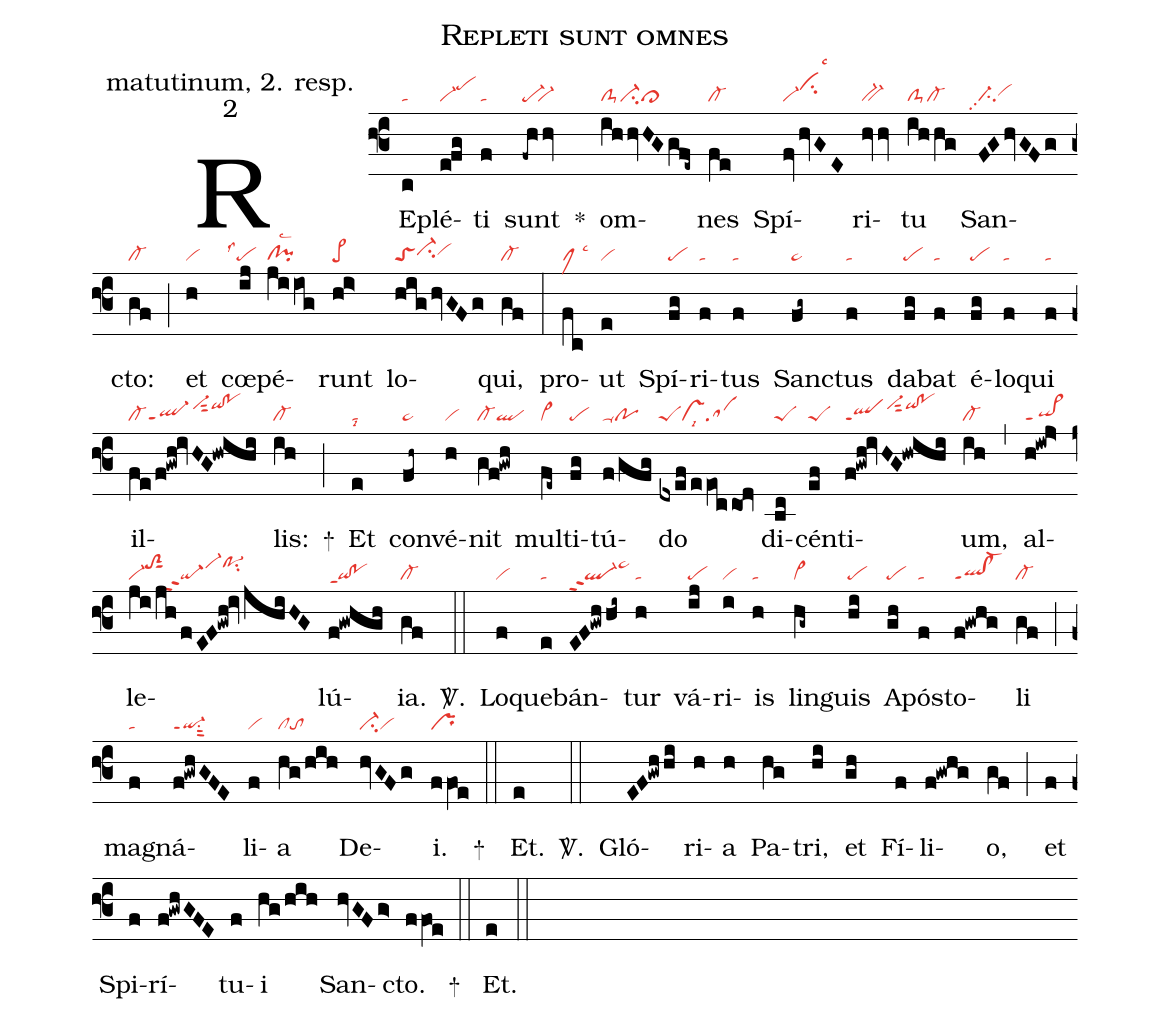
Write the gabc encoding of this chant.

name: Repleti sunt omnes;
office-part: matutinum, 2. resp.;
mode: 2;
nabc-lines: 1;
%%
(f3)
RE(c|ta)plé(e!fg|vi-pehj)ti(f|ta) sunt(-fhhv|pe-``vi-) *()
om(ihhvHGgfe~|clS-ci-cl>)nes(fe|cl-) Spí(fvhvGE|vi-cihjlsc3)ri(hvhv|bv-)tu(ihhg|clS-cl-) San(FGhvGFg|ci-pp2vihh)cto:(gf|cl-) (;)
et(h|vi) cœ(ij|```pelss1)pé(ji/iOg|cl!pilsc2)runt(hi>|pe>) lo(hig/hvGFg|toSci-hhvihh)qui,(gf|cl-) (:)
pro(fc|clMlsc3)ut(e|vi) Spí(fg|pe)ri(f|ta)tus(f|ta) San(fg~|ta>)ctus(f|ta) da(fg|pe)bat(f|ta) é(fg|pe)lo(f|ta)qui(f|ta) il(fe/f!gwh!ivHG!hwihi|cl-ql-ppt1vi-hjsut2qihj!pohj)lis:(ih|cl-) +(;)
Et(e|talsi8) con(fh~|ta>)vé(h|vi)nit(gf!gwh|cl-ql) mul(fe~|vi>)ti(fg|pe)tú(f/gfg|ta-po)do(dxef/e/eOc/co!dv|peSvslsi8sa) di(bc|peS)cén(ef|peS)ti(f!gwh!ivHG!hwihi|qlppt1vi-hjsut2qihj!pohj)um,(ih|cl-) (,)
al(h!iwj>|qi>ppt1)le(ji/jh/fEF!gwh!iv/jhiHG|vi-toS2hjsut1qi-ppt2vi-hjpo-1hjsu2)lú(f!gwhgh|qi!poppt1)ia.(gf|cl-) <sp>V/</sp>.(::)
Lo(f|vi)que(e|ta)bán(EF!gwh/hi~|ql-ppt2ta>hj)tur(h|ta) vá(ij|pe)ri(i|vi)is(h|ta) lin(hg~|vi>)guis(hi|pe) A(gh|pe)pós(f|ta)to(f!gwhg|ql!cl-ppt1)li(gf|cl-) (;)
mag(f|ta)ná(f!gwhGFE|qi-ppt1su1sut2)li(f|vi)a(hg/hih|clto) De(hvGFg|ci-vi)i.(f/fOe|pr) +(::)
Et.(e) <sp>V/</sp>.(::)
Gló(EF!gwh/hi)ri(h)a(h) Pa(hg)tri,(hi) et(gh) Fí(f)li(f!!gwhg)o,(gf) (;)
et(f) Spi(f)rí(f!gwhGFE)tu(f)i(hg/hih) San(hvGFg>)cto.(f/fOe) +(::)
Et.(e) (::)
